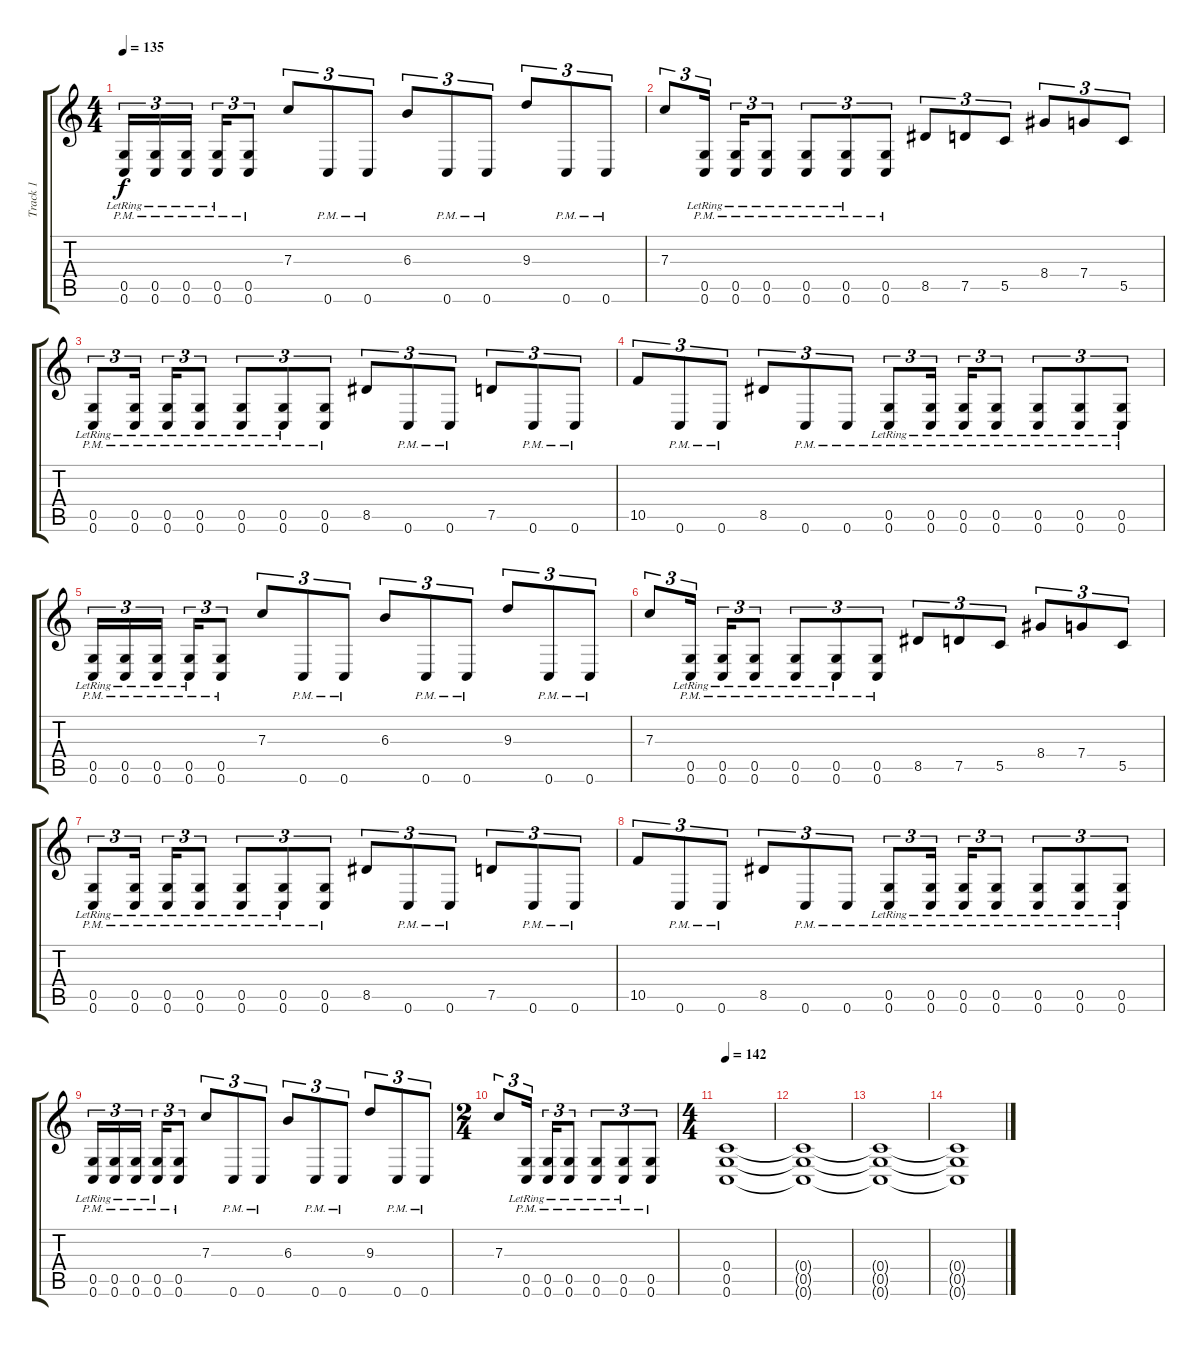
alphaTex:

\track ("Track 1" "Track 1") {instrument distortionguitar}
\staff {score tabs}
\tuning (D4 A3 F3 C3 G2 C2) {hide}
\ts (4 4)
\tempo 135
\clef g2
\ks c
(0.5{pm lr} 0.6{pm lr}).16{tu (3 2) dy f} (0.5{pm lr} 0.6{pm lr}).16{tu (3 2)} (0.5{pm lr} 0.6{pm lr}).16{tu (3 2) beam splitsecondary} (0.5{pm lr} 0.6{pm lr}).16{tu (3 2)} (0.5{pm} 0.6{pm}).8{tu (3 2)} 7.3.8{tu (3 2)} 0.6{pm}.8{tu (3 2)} 0.6{pm}.8{tu (3 2)} 6.3.8{tu (3 2)} 0.6{pm}.8{tu (3 2)} 0.6{pm}.8{tu (3 2)} 9.3.8{tu (3 2)} 0.6{pm}.8{tu (3 2)} 0.6{pm}.8{tu (3 2)} |
7.3.8{tu (3 2)} (0.5{pm lr} 0.6{pm lr}).16{tu (3 2) beam splitsecondary} (0.5{pm lr} 0.6{pm lr}).16{tu (3 2)} (0.5{pm lr} 0.6{pm lr}).8{tu (3 2)} (0.5{pm lr} 0.6{pm lr}).8{tu (3 2)} (0.5{pm lr} 0.6{pm lr}).8{tu (3 2)} (0.5{pm} 0.6{pm}).8{tu (3 2)} 8.5.8{tu (3 2)} 7.5.8{tu (3 2)} 5.5.8{tu (3 2)} 8.4.8{tu (3 2)} 7.4.8{tu (3 2)} 5.5.8{tu (3 2)} |
(0.5{pm lr} 0.6{pm lr}).8{tu (3 2)} (0.5{pm lr} 0.6{pm lr}).16{tu (3 2) beam splitsecondary} (0.5{pm lr} 0.6{pm lr}).16{tu (3 2)} (0.5{pm lr} 0.6{pm lr}).8{tu (3 2)} (0.5{pm lr} 0.6{pm lr}).8{tu (3 2)} (0.5{pm lr} 0.6{pm lr}).8{tu (3 2)} (0.5{pm} 0.6{pm}).8{tu (3 2)} 8.5.8{tu (3 2)} 0.6{pm}.8{tu (3 2)} 0.6{pm}.8{tu (3 2)} 7.5.8{tu (3 2)} 0.6{pm}.8{tu (3 2)} 0.6{pm}.8{tu (3 2)} |
10.5.8{tu (3 2)} 0.6{pm}.8{tu (3 2)} 0.6{pm}.8{tu (3 2)} 8.5.8{tu (3 2)} 0.6{pm}.8{tu (3 2)} 0.6{pm}.8{tu (3 2)} (0.5{pm lr} 0.6{pm lr}).8{tu (3 2)} (0.5{pm lr} 0.6{pm lr}).16{tu (3 2) beam splitsecondary} (0.5{pm lr} 0.6{pm lr}).16{tu (3 2)} (0.5{pm lr} 0.6{pm lr}).8{tu (3 2)} (0.5{pm lr} 0.6{pm lr}).8{tu (3 2)} (0.5{pm lr} 0.6{pm lr}).8{tu (3 2)} (0.5{pm lr} 0.6{pm lr}).8{tu (3 2)} |
(0.5{pm lr} 0.6{pm lr}).16{tu (3 2)} (0.5{pm lr} 0.6{pm lr}).16{tu (3 2)} (0.5{pm lr} 0.6{pm lr}).16{tu (3 2) beam splitsecondary} (0.5{pm lr} 0.6{pm lr}).16{tu (3 2)} (0.5{pm} 0.6{pm}).8{tu (3 2)} 7.3.8{tu (3 2)} 0.6{pm}.8{tu (3 2)} 0.6{pm}.8{tu (3 2)} 6.3.8{tu (3 2)} 0.6{pm}.8{tu (3 2)} 0.6{pm}.8{tu (3 2)} 9.3.8{tu (3 2)} 0.6{pm}.8{tu (3 2)} 0.6{pm}.8{tu (3 2)} |
7.3.8{tu (3 2)} (0.5{pm lr} 0.6{pm lr}).16{tu (3 2) beam splitsecondary} (0.5{pm lr} 0.6{pm lr}).16{tu (3 2)} (0.5{pm lr} 0.6{pm lr}).8{tu (3 2)} (0.5{pm lr} 0.6{pm lr}).8{tu (3 2)} (0.5{pm lr} 0.6{pm lr}).8{tu (3 2)} (0.5{pm} 0.6{pm}).8{tu (3 2)} 8.5.8{tu (3 2)} 7.5.8{tu (3 2)} 5.5.8{tu (3 2)} 8.4.8{tu (3 2)} 7.4.8{tu (3 2)} 5.5.8{tu (3 2)} |
(0.5{pm lr} 0.6{pm lr}).8{tu (3 2)} (0.5{pm lr} 0.6{pm lr}).16{tu (3 2) beam splitsecondary} (0.5{pm lr} 0.6{pm lr}).16{tu (3 2)} (0.5{pm lr} 0.6{pm lr}).8{tu (3 2)} (0.5{pm lr} 0.6{pm lr}).8{tu (3 2)} (0.5{pm lr} 0.6{pm lr}).8{tu (3 2)} (0.5{pm} 0.6{pm}).8{tu (3 2)} 8.5.8{tu (3 2)} 0.6{pm}.8{tu (3 2)} 0.6{pm}.8{tu (3 2)} 7.5.8{tu (3 2)} 0.6{pm}.8{tu (3 2)} 0.6{pm}.8{tu (3 2)} |
10.5.8{tu (3 2)} 0.6{pm}.8{tu (3 2)} 0.6{pm}.8{tu (3 2)} 8.5.8{tu (3 2)} 0.6{pm}.8{tu (3 2)} 0.6{pm}.8{tu (3 2)} (0.5{pm lr} 0.6{pm lr}).8{tu (3 2)} (0.5{pm lr} 0.6{pm lr}).16{tu (3 2) beam splitsecondary} (0.5{pm lr} 0.6{pm lr}).16{tu (3 2)} (0.5{pm lr} 0.6{pm lr}).8{tu (3 2)} (0.5{pm lr} 0.6{pm lr}).8{tu (3 2)} (0.5{pm lr} 0.6{pm lr}).8{tu (3 2)} (0.5{pm lr} 0.6{pm lr}).8{tu (3 2)} |
(0.5{pm lr} 0.6{pm lr}).16{tu (3 2)} (0.5{pm lr} 0.6{pm lr}).16{tu (3 2)} (0.5{pm lr} 0.6{pm lr}).16{tu (3 2) beam splitsecondary} (0.5{pm lr} 0.6{pm lr}).16{tu (3 2)} (0.5{pm} 0.6{pm}).8{tu (3 2)} 7.3.8{tu (3 2)} 0.6{pm}.8{tu (3 2)} 0.6{pm}.8{tu (3 2)} 6.3.8{tu (3 2)} 0.6{pm}.8{tu (3 2)} 0.6{pm}.8{tu (3 2)} 9.3.8{tu (3 2)} 0.6{pm}.8{tu (3 2)} 0.6{pm}.8{tu (3 2)} |
\ts (2 4)
7.3.8{tu (3 2)} (0.5{pm lr} 0.6{pm lr}).16{tu (3 2) beam splitsecondary} (0.5{pm lr} 0.6{pm lr}).16{tu (3 2)} (0.5{pm lr} 0.6{pm lr}).8{tu (3 2)} (0.5{pm lr} 0.6{pm lr}).8{tu (3 2)} (0.5{pm lr} 0.6{pm lr}).8{tu (3 2)} (0.5{pm} 0.6{pm}).8{tu (3 2)} |
\ts (4 4)
\tempo 142
(0.4 0.5 0.6).1 |
(0.4{t} 0.5{t} 0.6{t}).1 |
(0.4{t} 0.5{t} 0.6{t}).1{volume 1} |
(0.4{t} 0.5{t} 0.6{t}).1
